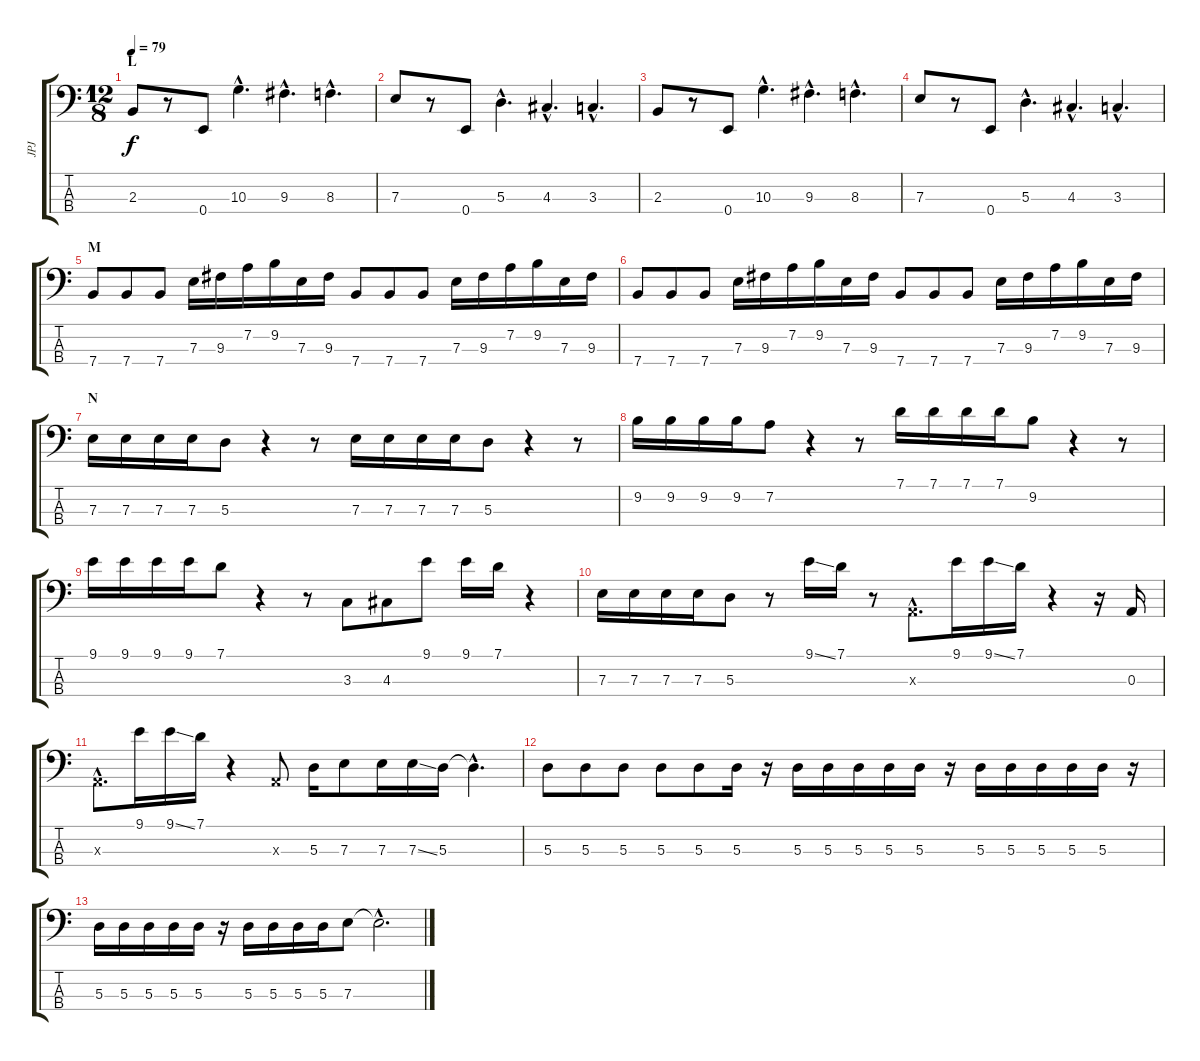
\track ("JPJ" "JPJ") {instrument electricbassfinger}
\staff {score tabs}
\tuning (G2 D2 A1 E1) {hide}
\ts (12 8)
\section ("" "L")
\tempo 79
\clef f4
\ks c
2.3.8{dy f} r.8 0.4.8 10.3{hac}.4{d} 9.3{hac}.4{d} 8.3{hac}.4{d} |
7.3.8 r.8 0.4.8 5.3{hac}.4{d} 4.3{hac}.4{d} 3.3{hac}.4{d} |
2.3.8 r.8 0.4.8 10.3{hac}.4{d} 9.3{hac}.4{d} 8.3{hac}.4{d} |
7.3.8 r.8 0.4.8 5.3{hac}.4{d} 4.3{hac}.4{d} 3.3{hac}.4{d} |
\section ("" "M")
7.4.8 7.4.8 7.4.8 7.3.16 9.3.16 7.2.16 9.2.16 7.3.16 9.3.16 7.4.8 7.4.8 7.4.8 7.3.16 9.3.16 7.2.16 9.2.16 7.3.16 9.3.16 |
7.4.8 7.4.8 7.4.8 7.3.16 9.3.16 7.2.16 9.2.16 7.3.16 9.3.16 7.4.8 7.4.8 7.4.8 7.3.16 9.3.16 7.2.16 9.2.16 7.3.16 9.3.16 |
\section ("" "N")
7.3.16 7.3.16 7.3.16 7.3.16 5.3.8 r.4 r.8 7.3.16 7.3.16 7.3.16 7.3.16 5.3.8 r.4 r.8 |
9.2.16 9.2.16 9.2.16 9.2.16 7.2.8 r.4 r.8 7.1.16 7.1.16 7.1.16 7.1.16 9.2.8 r.4 r.8 |
9.1.16 9.1.16 9.1.16 9.1.16 7.1.8 r.4 r.8 3.3.8 4.3.8 9.1.8 9.1.16 7.1.16 r.4 |
7.3.16 7.3.16 7.3.16 7.3.16 5.3.8 r.8 9.1{ss}.16 7.1.16 r.8 0.3{hac x}.8{d} 9.1.16 9.1{ss}.16 7.1.16 r.4 r.16 0.3.16 |
0.3{hac x}.8{d} 9.1.16 9.1{ss}.16 7.1.16 r.4 0.3{x}.8 5.3.16 7.3.8 7.3.16 7.3{ss}.16 5.3.16 5.3{hac t}.4{d} |
5.3.8 5.3.8 5.3.8 5.3.8 5.3.8 5.3.16 r.16 5.3.16 5.3.16 5.3.16 5.3.16 5.3.16 r.16 5.3.16 5.3.16 5.3.16 5.3.16 5.3.16 r.16 |
5.3.16 5.3.16 5.3.16 5.3.16 5.3.16 r.16 5.3.16 5.3.16 5.3.16 5.3.16 7.3.8 7.3{hac t}.2{d}
